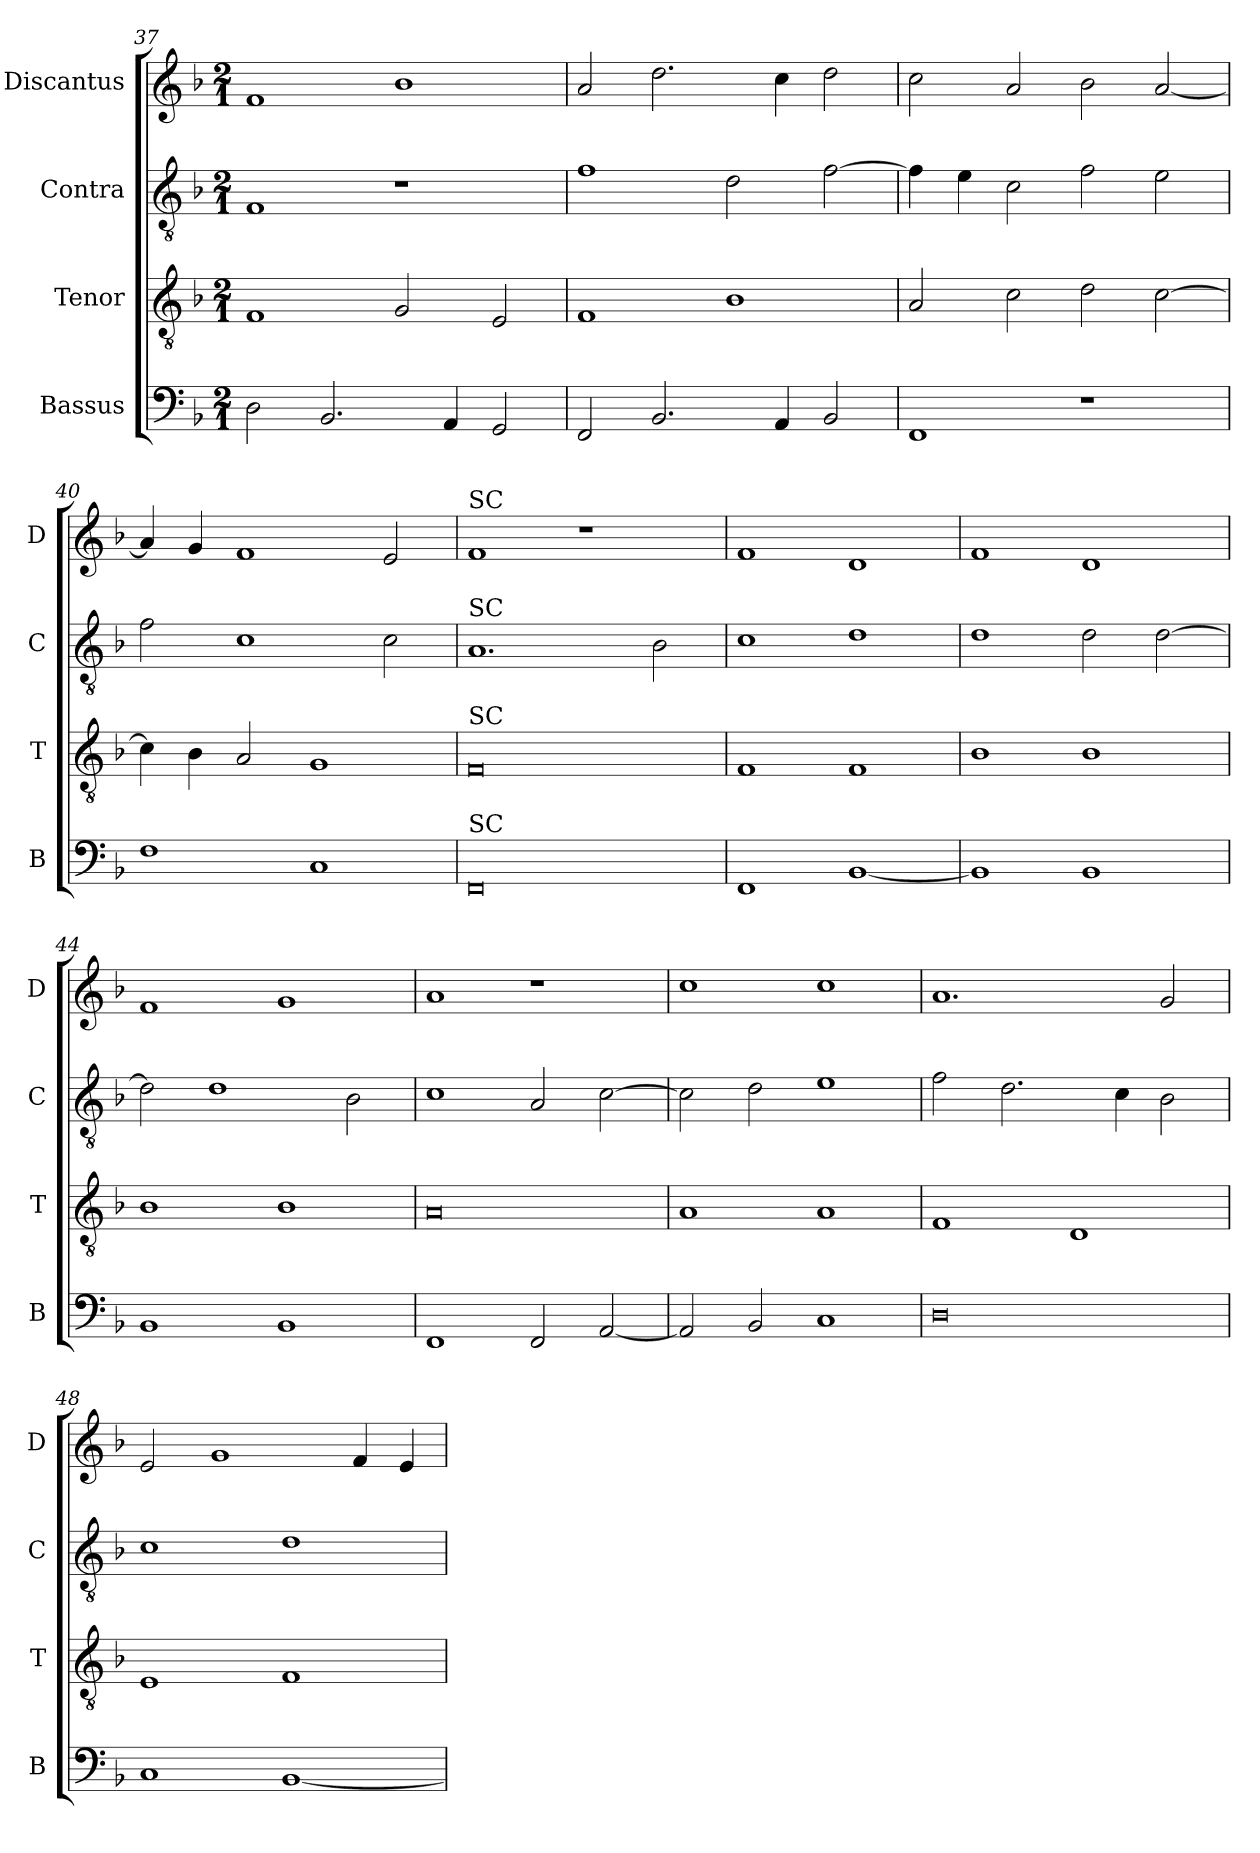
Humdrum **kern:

**kern	**kern	**kern	**kern
*part4	*part3	*part2	*part1
*staff4	*staff3	*staff2	*staff1
*I"Bassus	*I"Tenor	*I"Contra	*I"Discantus
*I'B	*I'T	*I'C	*I'D
*clefF4	*clefGv2	*clefGv2	*clefG2
*k[b-]	*k[b-]	*k[b-]	*k[b-]
*M2/1	*M2/1	*M2/1	*M2/1
=37	=37	=37	=37
2D\	1F	1F	1f
2.BB-/	.	.	.
.	2G/	1r	1b-
4AA/	.	.	.
2GG/	2E/	.	.
=38	=38	=38	=38
2FF/	1F	1f	2a/
2.BB-/	.	.	2.dd\
.	1B-	2d\	.
4AA/	.	.	4cc\
2BB-/	.	[2f\	2dd\
=39	=39	=39	=39
1FF	2A/	4f\]	2cc\
.	.	4e\	.
.	2c\	2c\	2a/
1r	2d\	2f\	2b-\
.	[2c\	2e\	[2a/
=40	=40	=40	=40
1F	4c\]	2f\	4a/]
.	4B-\	.	4g/
.	2A/	1c	1f
1C	1G	.	.
.	.	2c\	2e/
=41	=41	=41	=41
!	!	!	!LO:TX:a:t=SC
!	!	!LO:TX:a:t=SC	!
!	!LO:TX:a:t=SC	!	!
!LO:TX:a:t=SC	!	!	!
0FF	0F	1.A	1f
.	.	.	1r
.	.	2B-\	.
=42	=42	=42	=42
1FF	1F	1c	1f
[1BB-	1F	1d	1d
=43	=43	=43	=43
1BB-]	1B-	1d	1f
1BB-	1B-	2d\	1d
.	.	[2d\	.
=44	=44	=44	=44
1BB-	1B-	2d\]	1f
.	.	1d	.
1BB-	1B-	.	1g
.	.	2B-\	.
=45	=45	=45	=45
1FF	0A	1c	1a
2FF/	.	2A/	1r
[2AA/	.	[2c\	.
=46	=46	=46	=46
2AA/]	1A	2c\]	1cc
2BB-/	.	2d\	.
1C	1A	1e	1cc
=47	=47	=47	=47
0D	1F	2f\	1.a
.	.	2.d\	.
.	1D	.	.
.	.	4c\	.
.	.	2B-\	2g/
=48	=48	=48	=48
1C	1E	1c	2e/
.	.	.	1g
[1BB-	1F	1d	.
.	.	.	4f/
.	.	.	4e/
=	=	=	=
*-	*-	*-	*-
